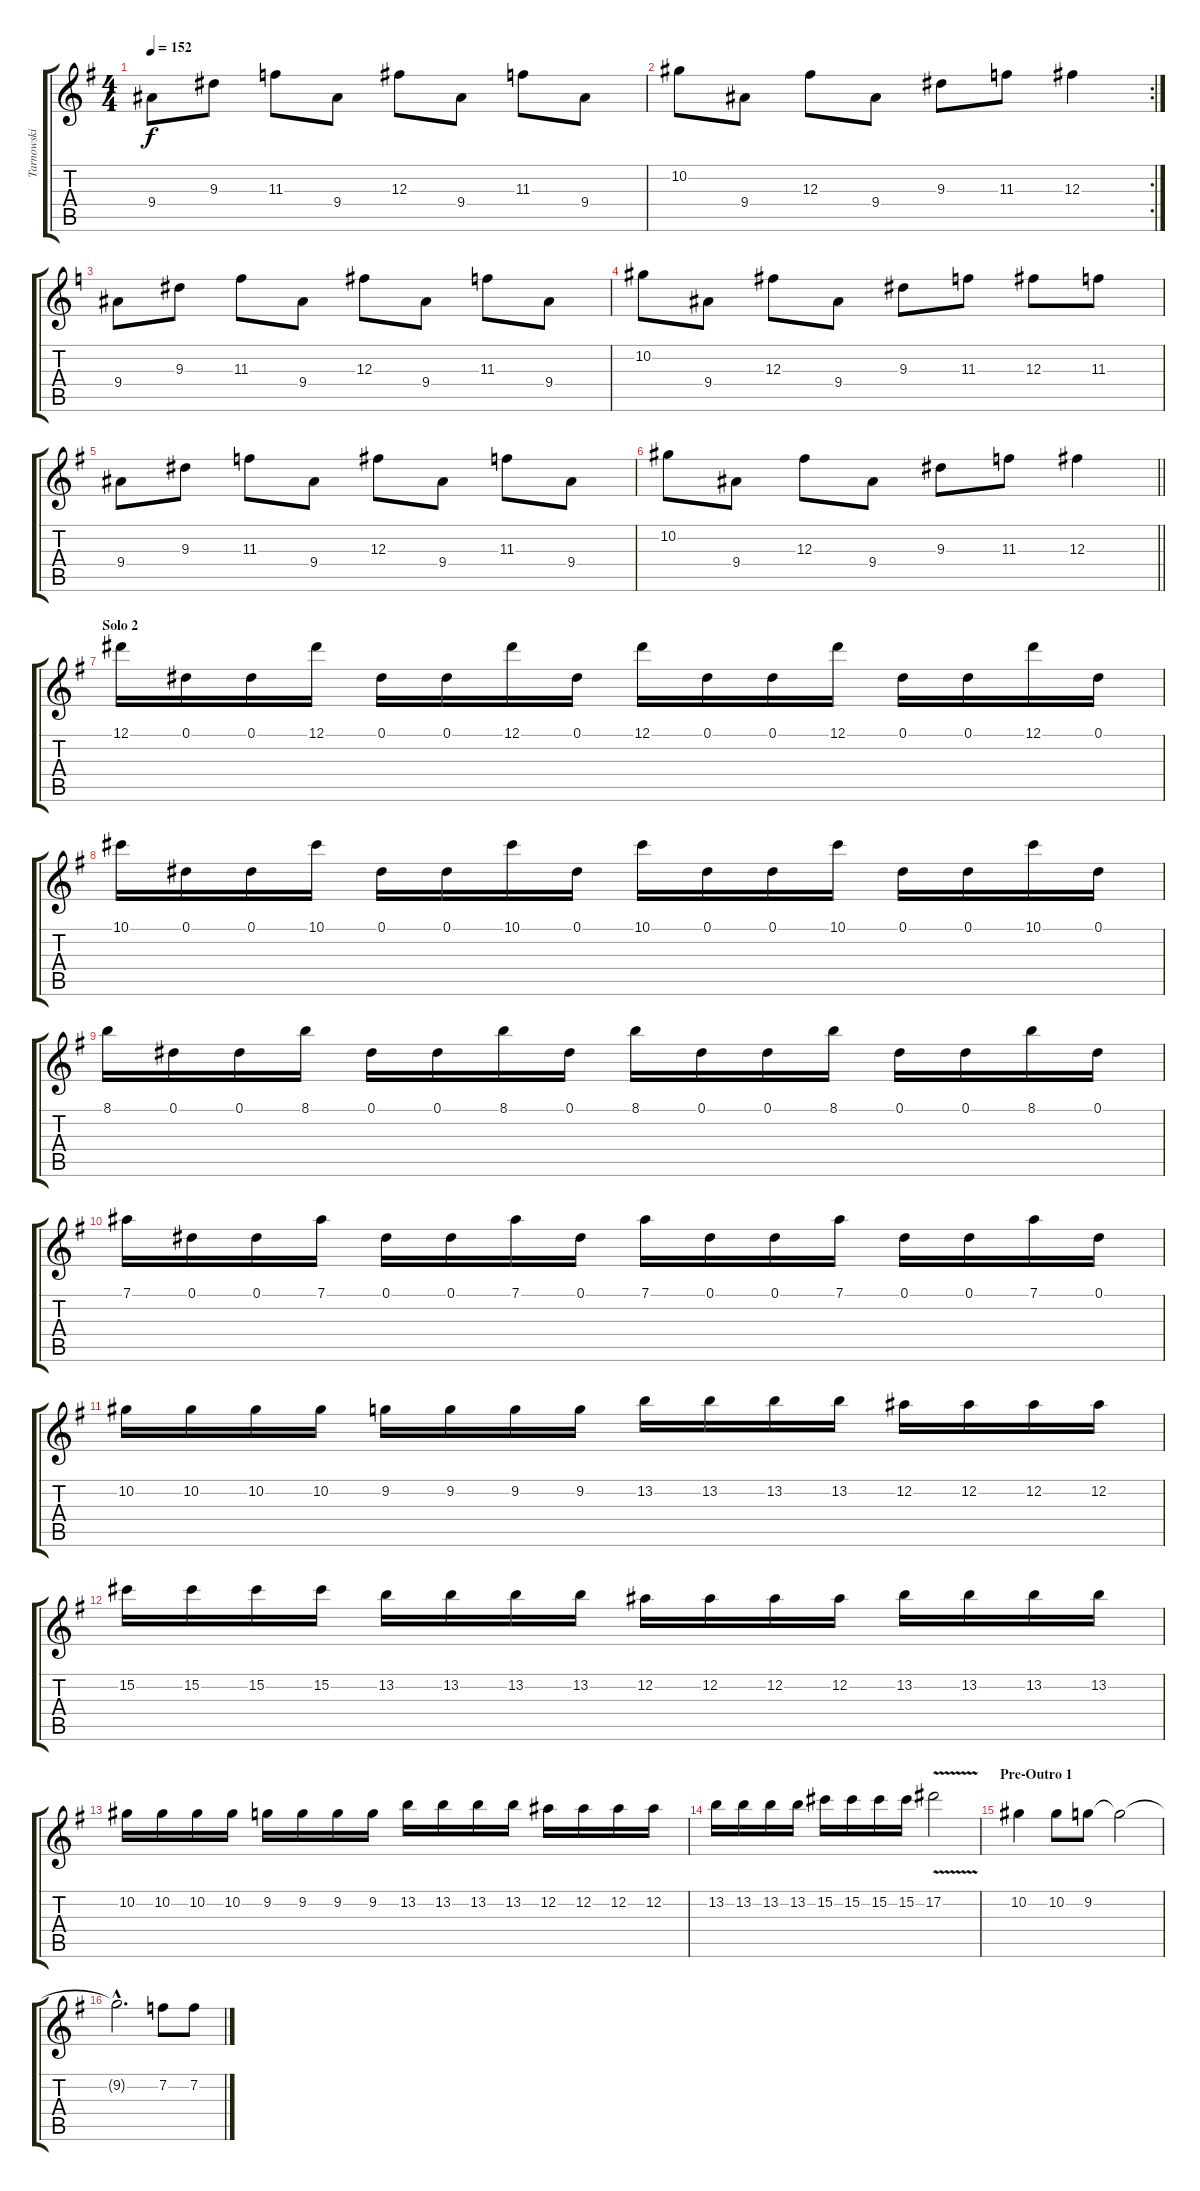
\track ("Tarnowski" "Tarnowski") {instrument distortionguitar}
\staff {score tabs}
\tuning (Eb4 Bb3 Gb3 Db3 Ab2 Eb2) {hide}
\ts (4 4)
\tempo 152
\clef g2
\ks g
9.4.8{dy f} 9.3.8 11.3.8 9.4.8 12.3.8 9.4.8 11.3.8 9.4.8 |
\rc 2
10.2.8 9.4.8 12.3.8 9.4.8 9.3.8 11.3.8 12.3.4 |
\ks c
9.4.8 9.3.8 11.3.8 9.4.8 12.3.8 9.4.8 11.3.8 9.4.8 |
10.2.8 9.4.8 12.3.8 9.4.8 9.3.8 11.3.8 12.3.8 11.3.8 |
\ks g
9.4.8 9.3.8 11.3.8 9.4.8 12.3.8 9.4.8 11.3.8 9.4.8 |
\barLineRight lightlight
10.2.8 9.4.8 12.3.8 9.4.8 9.3.8 11.3.8 12.3.4 |
\section ("" "Solo 2")
12.1.16 0.1.16 0.1.16 12.1.16 0.1.16 0.1.16 12.1.16 0.1.16 12.1.16 0.1.16 0.1.16 12.1.16 0.1.16 0.1.16 12.1.16 0.1.16 |
10.1.16 0.1.16 0.1.16 10.1.16 0.1.16 0.1.16 10.1.16 0.1.16 10.1.16 0.1.16 0.1.16 10.1.16 0.1.16 0.1.16 10.1.16 0.1.16 |
8.1.16 0.1.16 0.1.16 8.1.16 0.1.16 0.1.16 8.1.16 0.1.16 8.1.16 0.1.16 0.1.16 8.1.16 0.1.16 0.1.16 8.1.16 0.1.16 |
7.1.16 0.1.16 0.1.16 7.1.16 0.1.16 0.1.16 7.1.16 0.1.16 7.1.16 0.1.16 0.1.16 7.1.16 0.1.16 0.1.16 7.1.16 0.1.16 |
10.2.16 10.2.16 10.2.16 10.2.16 9.2.16 9.2.16 9.2.16 9.2.16 13.2.16 13.2.16 13.2.16 13.2.16 12.2.16 12.2.16 12.2.16 12.2.16 |
15.2.16 15.2.16 15.2.16 15.2.16 13.2.16 13.2.16 13.2.16 13.2.16 12.2.16 12.2.16 12.2.16 12.2.16 13.2.16 13.2.16 13.2.16 13.2.16 |
10.2.16 10.2.16 10.2.16 10.2.16 9.2.16 9.2.16 9.2.16 9.2.16 13.2.16 13.2.16 13.2.16 13.2.16 12.2.16 12.2.16 12.2.16 12.2.16 |
13.2.16 13.2.16 13.2.16 13.2.16 15.2.16 15.2.16 15.2.16 15.2.16 17.2{v}.2 |
\section ("" "Pre-Outro 1")
10.2.4 10.2.8 9.2.8 9.2{t}.2 |
9.2{hac t}.2{d} 7.2.8 7.2.8
